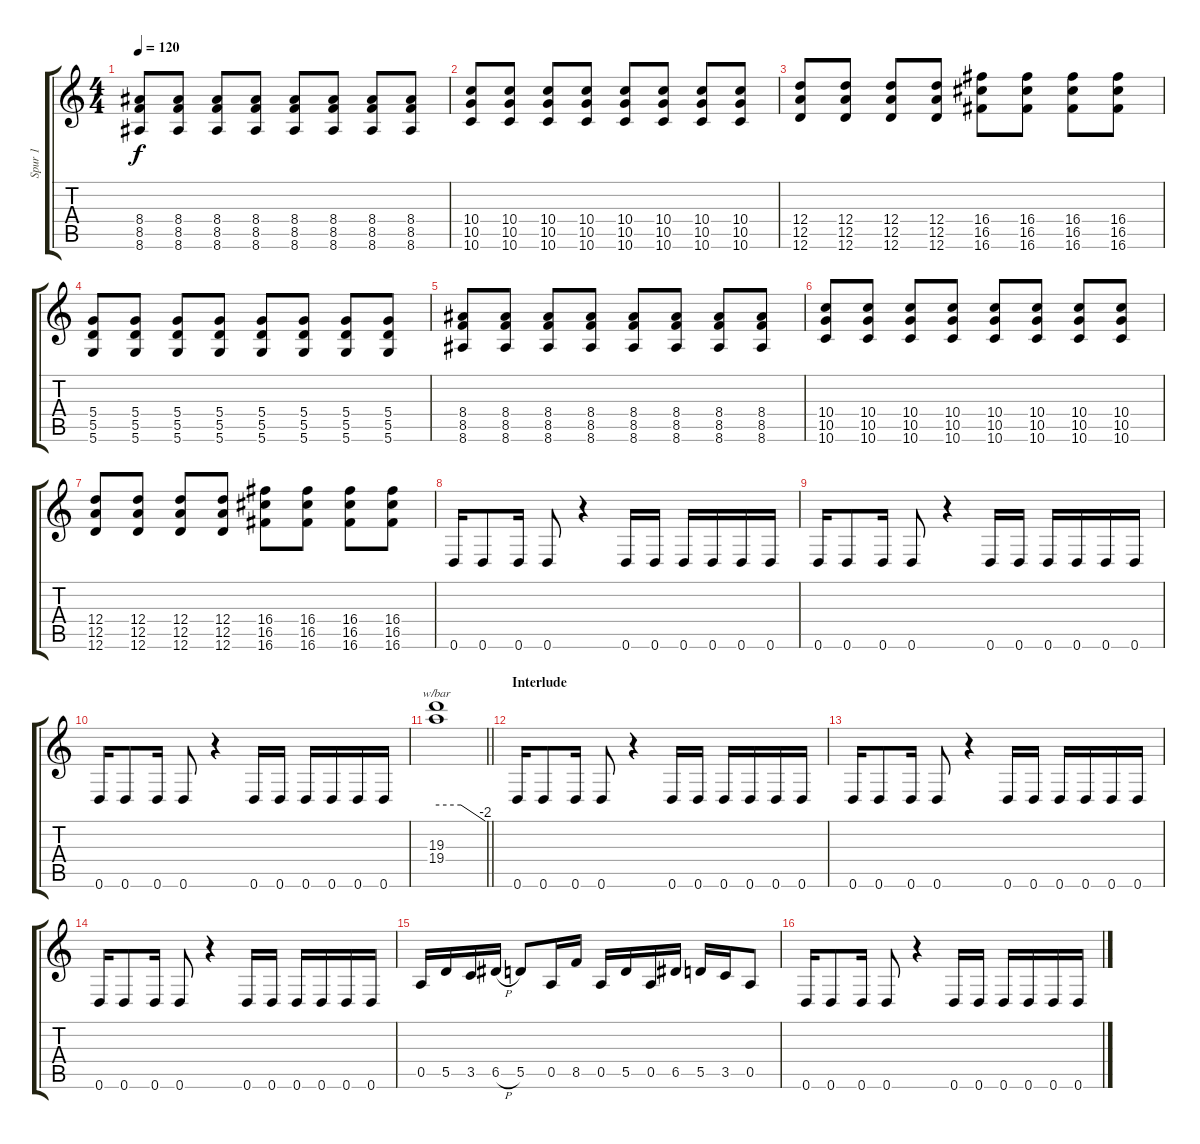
\track ("Spur 1" "Spur 1") {instrument distortionguitar}
\staff {score tabs}
\tuning (E4 B3 G3 D3 A2 D2) {hide}
\ts (4 4)
\tempo 120
\clef g2
\ks c
(8.4 8.5 8.6).8{dy f} (8.4 8.5 8.6).8 (8.4 8.5 8.6).8 (8.4 8.5 8.6).8 (8.4 8.5 8.6).8 (8.4 8.5 8.6).8 (8.4 8.5 8.6).8 (8.4 8.5 8.6).8 |
(10.4 10.5 10.6).8 (10.4 10.5 10.6).8 (10.4 10.5 10.6).8 (10.4 10.5 10.6).8 (10.4 10.5 10.6).8 (10.4 10.5 10.6).8 (10.4 10.5 10.6).8 (10.4 10.5 10.6).8 |
(12.4 12.5 12.6).8 (12.4 12.5 12.6).8 (12.4 12.5 12.6).8 (12.4 12.5 12.6).8 (16.4 16.5 16.6).8 (16.4 16.5 16.6).8 (16.4 16.5 16.6).8 (16.4 16.5 16.6).8 |
(5.4 5.5 5.6).8 (5.4 5.5 5.6).8 (5.4 5.5 5.6).8 (5.4 5.5 5.6).8 (5.4 5.5 5.6).8 (5.4 5.5 5.6).8 (5.4 5.5 5.6).8 (5.4 5.5 5.6).8 |
(8.4 8.5 8.6).8 (8.4 8.5 8.6).8 (8.4 8.5 8.6).8 (8.4 8.5 8.6).8 (8.4 8.5 8.6).8 (8.4 8.5 8.6).8 (8.4 8.5 8.6).8 (8.4 8.5 8.6).8 |
(10.4 10.5 10.6).8 (10.4 10.5 10.6).8 (10.4 10.5 10.6).8 (10.4 10.5 10.6).8 (10.4 10.5 10.6).8 (10.4 10.5 10.6).8 (10.4 10.5 10.6).8 (10.4 10.5 10.6).8 |
(12.4 12.5 12.6).8 (12.4 12.5 12.6).8 (12.4 12.5 12.6).8 (12.4 12.5 12.6).8 (16.4 16.5 16.6).8 (16.4 16.5 16.6).8 (16.4 16.5 16.6).8 (16.4 16.5 16.6).8 |
0.6.16 0.6.8 0.6.16 0.6.8 r.4 0.6.16 0.6.16 0.6.16 0.6.16 0.6.16 0.6.16 |
0.6.16 0.6.8 0.6.16 0.6.8 r.4 0.6.16 0.6.16 0.6.16 0.6.16 0.6.16 0.6.16 |
0.6.16 0.6.8 0.6.16 0.6.8 r.4 0.6.16 0.6.16 0.6.16 0.6.16 0.6.16 0.6.16 |
\barLineRight lightlight
(19.3 19.4).1{tbe (custom default 0 0 30 0 60 -8)} |
\section ("" "Interlude")
0.6.16 0.6.8 0.6.16 0.6.8 r.4 0.6.16 0.6.16 0.6.16 0.6.16 0.6.16 0.6.16 |
0.6.16 0.6.8 0.6.16 0.6.8 r.4 0.6.16 0.6.16 0.6.16 0.6.16 0.6.16 0.6.16 |
0.6.16 0.6.8 0.6.16 0.6.8 r.4 0.6.16 0.6.16 0.6.16 0.6.16 0.6.16 0.6.16 |
0.5.16 5.5.16 3.5.16 6.5{h}.16 5.5.8 0.5.16 8.5.16 0.5.16 5.5.16 0.5.16 6.5.16 5.5.16 3.5.16 0.5.8 |
0.6.16 0.6.8 0.6.16 0.6.8 r.4 0.6.16 0.6.16 0.6.16 0.6.16 0.6.16 0.6.16
